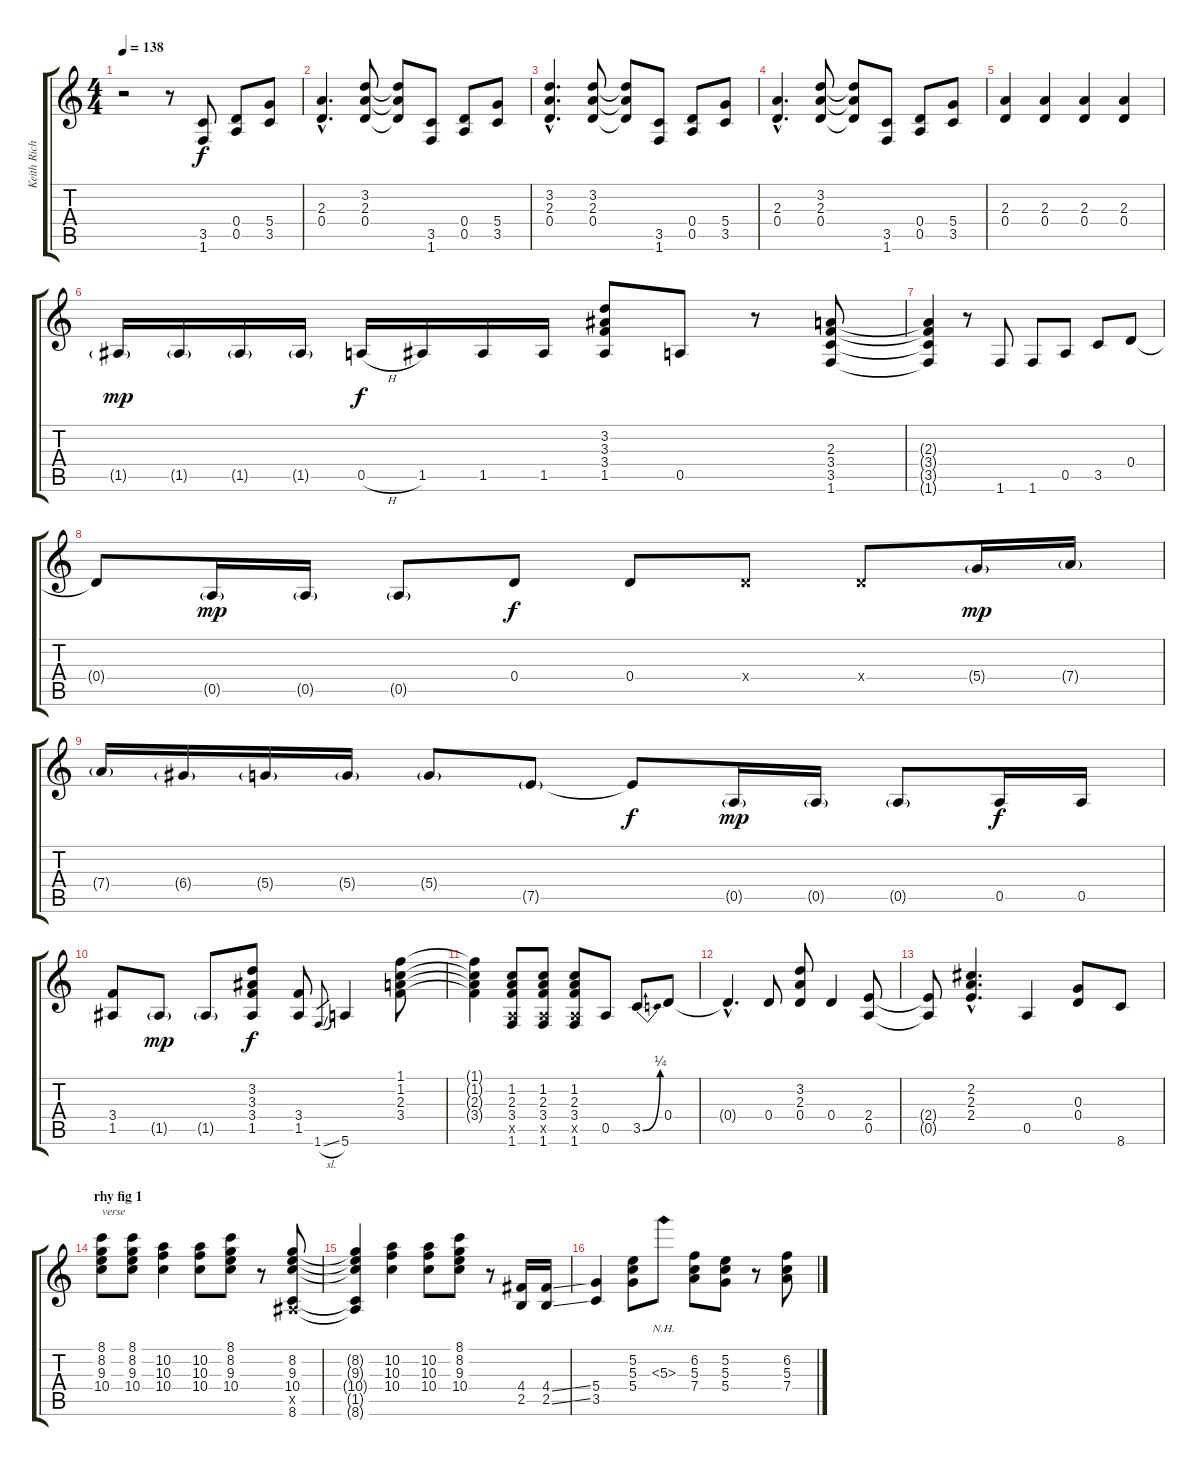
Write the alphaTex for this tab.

\track ("Keith Richards" "Keith Rich") {instrument distortionguitar}
\staff {score tabs}
\tuning (E4 B3 G3 D3 A2 E2) {hide}
\ts (4 4)
\tempo 138
\clef g2
\ks c
r.2{dy f instrument distortionguitar} r.8 (3.5 1.6).8 (0.4 0.5).8 (5.4 3.5).8 |
(2.3{hac} 0.4{hac}).4{d} (3.2 2.3 0.4).8 (3.2{t} 2.3{t} 0.4{t}).8 (3.5 1.6).8 (0.4 0.5).8 (5.4 3.5).8 |
(3.2{hac} 2.3{hac} 0.4{hac}).4{d} (3.2 2.3 0.4).8 (3.2{t} 2.3{t} 0.4{t}).8 (3.5 1.6).8 (0.4 0.5).8 (5.4 3.5).8 |
(2.3{hac} 0.4{hac}).4{d} (3.2 2.3 0.4).8 (3.2{t} 2.3{t} 0.4{t}).8 (3.5 1.6).8 (0.4 0.5).8 (5.4 3.5).8 |
(2.3 0.4).4 (2.3 0.4).4 (2.3 0.4).4 (2.3 0.4).4 |
1.5{g}.16{dy mp} 1.5{g}.16 1.5{g}.16 1.5{g}.16 0.5{h}.16{dy f} 1.5.16 1.5.16 1.5.16 (3.2 3.3 3.4 1.5).8 0.5.8 r.8 (2.3 3.4 3.5 1.6).8 |
(2.3{t} 3.4{t} 3.5{t} 1.6{t}).4 r.8 1.6.8 1.6.8 0.5.8 3.5.8 0.4.8 |
0.4{t}.8 0.5{g}.16{dy mp} 0.5{g}.16 0.5{g}.8 0.4.8{dy f} 0.4.8 0.4{x}.8 0.4{x}.8 5.4{g}.16{dy mp} 7.4{g}.16 |
7.4{g}.16 6.4{g}.16 5.4{g}.16 5.4{g}.16 5.4{g}.8 7.5{g}.8 7.5{t}.8{dy f} 0.5{g}.16{dy mp} 0.5{g}.16 0.5{g}.8 0.5.16{dy f} 0.5.16 |
(3.4 1.5).8 1.5{g}.8{dy mp} 1.5{g}.8 (3.2 3.3 3.4 1.5).8{dy f} (3.4 1.5).8 1.6{sl}.8{gr} 5.6.4 (1.1 1.2 2.3 3.4).8 |
(1.1{t} 1.2{t} 2.3{t} 3.4{t}).4 (1.2 2.3 3.4 0.5{x} 1.6).8 (1.2 2.3 3.4 0.5{x} 1.6).8 (1.2 2.3 3.4 0.5{x} 1.6).8 0.5.8 3.5{be (bend 0 0 60 1)}.8 0.4.8 |
0.4{hac t}.4{d} 0.4.8 (3.2 2.3 0.4).8 0.4.4 (2.4 0.5).8 |
(2.4{t} 0.5{t}).8 (2.2{hac} 2.3{hac} 2.4{hac}).4{d} 0.5.4 (0.3 0.4).8 8.6.8 |
\section ("" "rhy fig 1")
(8.1 8.2 9.3 10.4).8{txt "verse"} (8.1 8.2 9.3 10.4).8 (10.2 10.3 10.4).4 (10.2 10.3 10.4).8 (8.1 8.2 9.3 10.4).8 r.8 (8.2 9.3 10.4 1.5{x} 8.6).8 |
(8.2{t} 9.3{t} 10.4{t} 1.5{t} 8.6{t}).4 (10.2 10.3 10.4).4 (10.2 10.3 10.4).8 (8.1 8.2 9.3 10.4).8 r.8 (4.4 2.5).16 (4.4{ss} 2.5{ss}).16 |
(5.4 3.5).4 (5.2 5.3 5.4).8 5.3{nh}.8 (6.2 5.3 7.4).8 (5.2 5.3 5.4).8 r.8 (6.2 5.3 7.4).8
